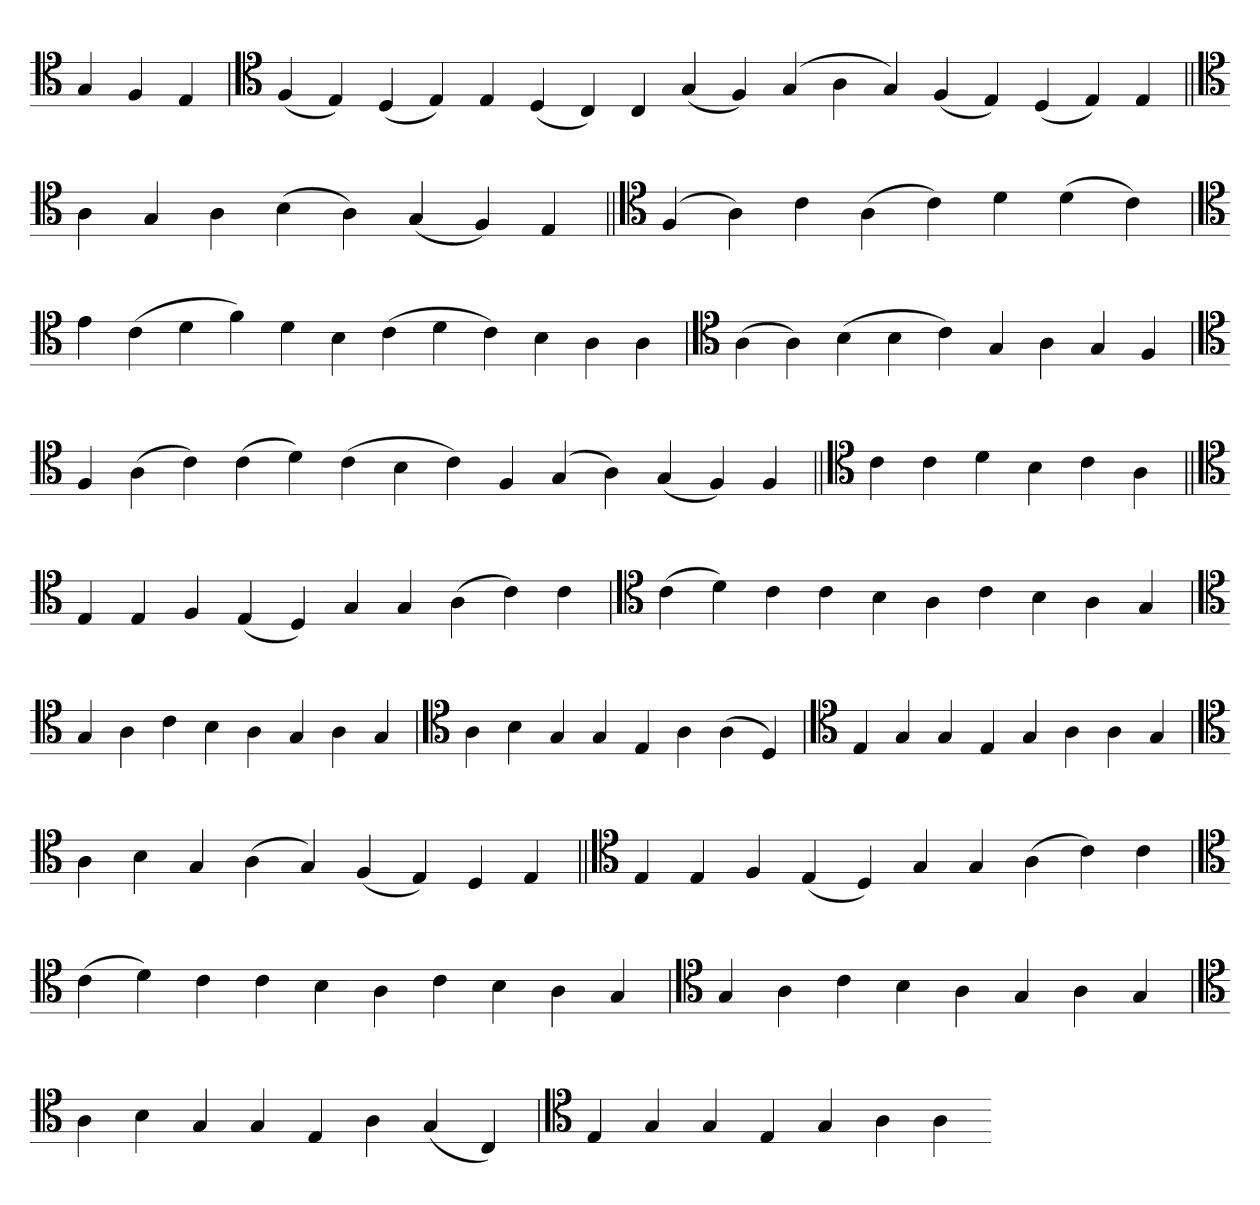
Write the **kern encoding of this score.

**kern
*part1
*staff1
*clefC4
=
4G
4F
4E
='
*clefC4
(4F
4E)
(4D
4E)
4E
(4D
4C)
4C
(4G
4F)
(4G
4A
4G)
(4F
4E)
(4D
4E)
4E
=||
*clefC4
4A
4G
4A
(4B
4A)
(4G
4F)
4E
=||
*clefC4
(4F
4A)
4c
(4A
4c)
4d
(4d
4c)
=`
*clefC4
4e
(4c
4d
4f)
4d
4B
(4c
4d
4c)
4B
4A
4A
='
*clefC4
(4A
4A)
(4B
4B
4c)
4G
4A
4G
4F
=`
*clefC4
4F
(4A
4c)
(4c
4d)
(4c
4B
4c)
4F
(4G
4A)
(4G
4F)
4F
=||
*clefC4
4c
4c
4d
4B
4c
4A
=||
*clefC4
4E
4E
4F
(4E
4D)
4G
4G
(4A
4c)
4c
=`
*clefC4
(4c
4d)
4c
4c
4B
4A
4c
4B
4A
4G
=
*clefC4
4G
4A
4c
4B
4A
4G
4A
4G
=`
*clefC4
4A
4B
4G
4G
4E
4A
(4A
4D)
=
*clefC4
4E
4G
4G
4E
4G
4A
4A
4G
=`
*clefC4
4A
4B
4G
(4A
4G)
(4F
4E)
4D
4E
=||
*clefC4
4E
4E
4F
(4E
4D)
4G
4G
(4A
4c)
4c
=`
*clefC4
(4c
4d)
4c
4c
4B
4A
4c
4B
4A
4G
=
*clefC4
4G
4A
4c
4B
4A
4G
4A
4G
=`
*clefC4
4A
4B
4G
4G
4E
4A
(4G
4C)
=
*clefC4
4E
4G
4G
4E
4G
4A
4A
=-
*-
